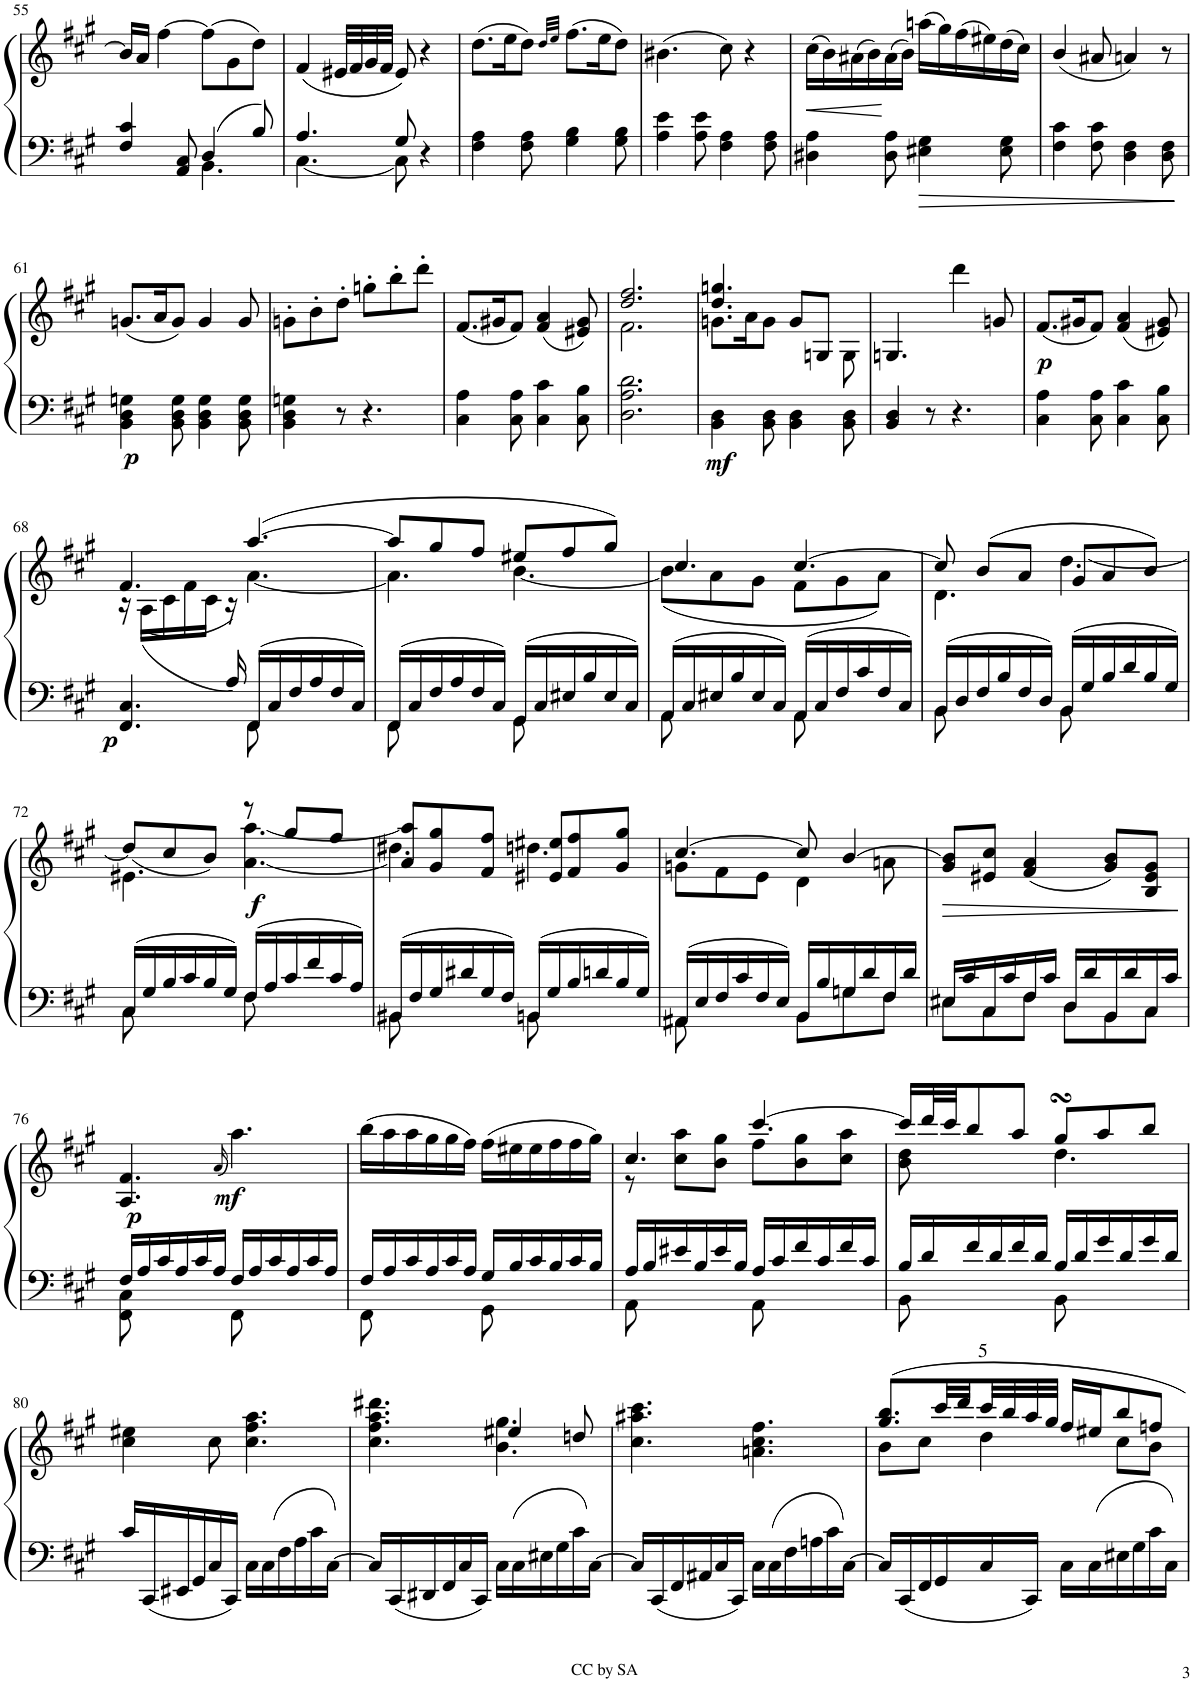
**kern	**kern	**dynam
*part1	*part1	*part1
*staff2	*staff1	*staff1/2
*I"Piano	*	*
*I'Pno	*	*
!!LO:PB:g=z
*clefF4	*clefG2	*
*k[f#c#g#]	*k[f#c#g#]	*
*M6/8	*M6/8	*
=55	=55	=55
*^	*	*
4F#/ 4c#/	4.ryy	16b/LL]	.
.	.	16a/JJ	.
.	.	[4ff#\	.
8AA/ 8C#/	.	.	.
4D/	4.BB\	(8ff#\L]	.
.	.	8g#\	.
8B/	.	8dd\J)	.
=56	=56	=56	=56
4.A/	[4.C#\	(4f#/	.
.	.	32e#X/LLL	.
.	.	32f#/	.
.	.	32g#/	.
.	.	32f#/JJJ	.
8G#/	8C#\]	8e#/)	.
4r	4ryy	4r	.
*v	*v	*	*
=57	=57	=57
4F#\ 4A\	(8.dd\L	.
.	16ee\K	.
8F#\ 8A\	8dd\J)	.
.	32qdd/LLL	.
.	32qee/JJJ	.
4G#\ 4B\	(8.ff#\L	.
.	16ee\K	.
8G#\ 8B\	8dd\J)	.
=58	=58	=58
4A\ 4e\	(4.b#X\	.
8A\ 8e\	.	.
4F#\ 4A\	8cc#\)	.
.	4r	.
8F#\ 8A\	.	.
=59	=59	=59
!	!	!LO:HP:b
4D#X\ 4A\	(16cc#\LL	<
.	16b\)	.
.	(16a#X\	.
.	16b\)	.
8D#\ 8A\	(16a#\	.
.	16b\JJ)	.
4E#X\ 4G#\	(16aan\LL	.
.	16gg#\)	.
.	(16ff#\	.
.	16ee#X\)	.
8E#\ 8G#\	(16dd\	.
.	16cc#\JJ)	.
.	.	[
=60	=60	=60
4F#\ 4c#\	(4b/	.
8F#\ 8c#\	8a#X/	.
4D\ 4F#\	4an/)	.
8D\ 8F#\	8r	.
!!LO:LB:g=z
=61	=61	=61
!	!	!LO:DY:b=2
4BB\ 4D\ 4Gn\	(8.gn/L	p
.	16a/K	.
8BB\ 8D\ 8G\	8g/J)	.
4BB\ 4D\ 4G\	4g/	.
8BB\ 8D\ 8G\	8g/	.
=62	=62	=62
4BB\ 4D\ 4Gn\	8gn'\L	.
.	8b'\	.
8r	8dd'\J	.
4.r	8ggn'\L	.
.	8bb'\	.
.	8ddd'\J	.
=63	=63	=63
4C#\ 4A\	(8.f#/L	.
.	16g#X/K	.
8C#\ 8A\	8f#/J)	.
4C#\ 4c#\	(4f#/ 4a/	.
8C#\ 8B\	8e#X/ 8g#/)	.
=64	=64	=64
*	*^	*
2.D\ 2.A\ 2.d\	2.dd/ 2.ff#/	2.f#\	.
=65	=65	=65	=65
!	!	!	!LO:DY:b=2
4BB\ 4D\	8.gn\L	4.dd/ 4.ggn/	mf
.	16a\K	.	.
8BB\ 8D\	8g\J	.	.
4BB\ 4D\	8g/L	4.ryy	.
.	8Gn/J	.	.
8BB\ 8D\	8G\	.	.
*	*v	*v	*
=66	=66	=66
4BB/ 4D/	4.Gn/	.
8r	.	.
4.r	4ddd\	.
.	8gn/	.
=67	=67	=67
!	!	!LO:DY:b
4C#\ 4A\	(8.f#/L	p
.	16g#X/K	.
8C#\ 8A\	8f#/J)	.
4C#\ 4c#\	(4f#/ 4a/	.
8C#\ 8B\	8e#X/ 8g#/)	.
!!LO:LB:g=z
=68	=68	=68
*^	*^	*
!	!	!	!	!LO:DY:b=2
4.FF#/ 4.C#/	16ryy	4.f#/	16r	p
*v	*v	*	*	*
.	.	((16A\LL	.
.	.	16c#\	.
.	.	16f#\	.
.	.	16c#\JJ	.
*^	*	*	*
.	16A/)	.	16r)	.
16FF#/LL	8FF#\	([4.aa/	[4.a\	.
16C#/	.	.	.	.
16F#/	4ryy	.	.	.
16A/	.	.	.	.
16F#/	.	.	.	.
16C#/JJ	.	.	.	.
=69	=69	=69	=69	=69
16FF#/LL	8FF#\	8aa/L]	4.a\]	.
16C#/	.	.	.	.
16F#/	4ryy	8gg#/	.	.
16A/	.	.	.	.
16F#/	.	8ff#/J	.	.
16C#/JJ	.	.	.	.
16GG#/LL	8GG#\	8ee#X/L	[4.b\	.
16C#/	.	.	.	.
16E#X/	4ryy	8ff#/	.	.
16B/	.	.	.	.
16E#/	.	8gg#/J)	.	.
16C#/JJ	.	.	.	.
=70	=70	=70	=70	=70
16AA/LL	8AA\	4.cc#/	(8b\L]	.
16C#/	.	.	.	.
16E#X/	4ryy	.	8a\	.
16B/	.	.	.	.
16E#/	.	.	8g#\J	.
16C#/JJ	.	.	.	.
16AA/LL	8AA\	[4.cc#/	8f#\L	.
16C#/	.	.	.	.
16F#/	4ryy	.	8g#\	.
16c#/	.	.	.	.
16F#/	.	.	8a\J)	.
16C#/JJ	.	.	.	.
=71	=71	=71	=71	=71
16BB/LL	8BB\	8cc#/]	4.d\	.
16D/	.	.	.	.
16F#/	4ryy	(8b/L	.	.
16B/	.	.	.	.
16F#/	.	8a/J	.	.
16D/JJ	.	.	.	.
16BB/LL	8BB\	8g#/L	[4.dd\	.
16G#/	.	.	.	.
16B/	4ryy	8a/	.	.
16d/	.	.	.	.
16B/	.	8b/J)	.	.
16G#/JJ	.	.	.	.
!!LO:LB:g=z	!!
=72	=72	=72	=72	=72
16C#/LL	8C#\	4.e#X\	(8dd/L]	.
16G#/	.	.	.	.
16B/	4ryy	.	8cc#/	.
16c#/	.	.	.	.
16B/	.	.	8b/J)	.
16G#/JJ	.	.	.	.
!	!	!	!	!LO:DY:b
16F#/LL	8F#\	8r	[4.a\ [4.aa\	f
16A/	.	.	.	.
16c#/	4ryy	8gg#/L	.	.
16f#/	.	.	.	.
16c#/	.	8ff#/J	.	.
16A/JJ	.	.	.	.
=73	=73	=73	=73	=73
16BB#X/LL	8BB#\	8a/] 8aa/]L	4.dd#X\	.
16F#/	.	.	.	.
16G#/	4ryy	8g#/ 8gg#/	.	.
16d#X/	.	.	.	.
16G#/	.	8f#/ 8ff#/J	.	.
16F#/JJ	.	.	.	.
16BBn/LL	8BB\	8e#X/ 8ee#X/L	4.ddn\	.
16G#/	.	.	.	.
16B/	4ryy	8f#/ 8ff#/	.	.
16dn/	.	.	.	.
16B/	.	8g#/ 8gg#/J	.	.
16G#/JJ	.	.	.	.
=74	=74	=74	=74	=74
16AA#X/LL	8AA#\	[4.cc#/	8gn\L	.
16E/	.	.	.	.
16F#/	4ryy	.	8f#\	.
16c#/	.	.	.	.
16F#/	.	.	8e\J	.
16E/JJ	.	.	.	.
16BB/LL	8BB\L	8cc#/]	4d\	.
16B/	.	.	.	.
16Gn/	8G\	[4b/	.	.
16d/	.	.	.	.
16F#/	8F#\J	.	8an\	.
16d/JJ	.	.	.	.
*	*	*v	*v	*
=75	=75	=75	=75
!	!	!	!LO:HP:b
16E#X/LL	8E#\L	8g#/ 8b/]L	>
16c#/	.	.	.
16C#/	8C#\	8e#X/ 8cc#/J	.
16c#/	.	.	.
16F#/	8F#\J	(4f#/ 4a/	.
16c#/JJ	.	.	.
16D/LL	8D\L	.	.
16d/	.	.	.
16BB/	8BB\	8g#/ 8b/L)	.
16d/	.	.	.
16C#/	8C#\J	8B/ 8e#/ 8g#/J	.
16c#/JJ	.	.	.
*v	*v	*	*
.	.	]
!!LO:LB:g=z
=76	=76	=76
*^	*	*
!	!	!	!LO:DY:b
*	*	*^	*
16F#/LL	8FF#\ 8C#\	4.A/ 4.f#/	4ryy	p
16A/	.	.	.	.
16c#/	4ryy	.	.	.
16A/	.	.	.	.
16c#/	.	.	16ryy	.
!	!	!	!	!LO:DY:b
16A/JJ	.	.	4..ryy	mf
.	.	(16qa/	.	.
16F#/LL	8FF#\	4.aa\)	.	.
16A/	.	.	.	.
16c#/	4ryy	.	.	.
16A/	.	.	.	.
16c#/	.	.	.	.
16A/JJ	.	.	.	.
*	*	*v	*v	*
=77	=77	=77	=77
16F#/LL	8FF#\	(16bb\LL	.
16A/	.	16aa\	.
16c#/	4ryy	16aa\	.
16A/	.	16gg#\	.
16c#/	.	16gg#\	.
16A/JJ	.	16ff#\JJ)	.
16G#/LL	8GG#\	(16ff#\LL	.
16B/	.	16ee#X\	.
16c#/	4ryy	16ee#\	.
16B/	.	16ff#\	.
16c#/	.	16ff#\	.
16B/JJ	.	16gg#\JJ)	.
=78	=78	=78	=78
*	*	*^	*
16A/LL	8AA\	4.cc#/	8r	.
16B/	.	.	.	.
16e#X/	4ryy	.	8cc#\ 8aa\L	.
16B/	.	.	.	.
16e#/	.	.	8b\ 8gg#\J	.
16B/JJ	.	.	.	.
16A/LL	8AA\	8ff#\L	[4.ccc#/	.
16c#/	.	.	.	.
16f#/	4ryy	8b\ 8gg#\	.	.
16c#/	.	.	.	.
16f#/	.	8cc#\ 8aa\J	.	.
16c#/JJ	.	.	.	.
=79	=79	=79	=79	=79
16B/LL	8BB\	16ccc#/LL]	8b\ 8dd\	.
16d/	.	32ddd/L	.	.
.	.	32ccc#/JJ	.	.
16f#/	4ryy	8bb/	4ryy	.
16d/	.	.	.	.
16f#/	.	8aa/J	.	.
16d/JJ	.	.	.	.
16B/LL	8BB\	8gg#sSsS/L	4.dd\	.
16d/	.	.	.	.
16g#/	4ryy	8aa/	.	.
16d/	.	.	.	.
16g#/	.	8bb/J	.	.
16d/JJ	.	.	.	.
*v	*v	*	*	*
*	*v	*v	*
!!LO:LB:g=z
=80	=80	=80
16c#/LL	4cc#\ 4ee#X\	.
16CC#/	.	.
16EE#X/	.	.
16GG#/	.	.
16C#/	8cc#\	.
16CC#/JJ	.	.
16C#\LL	4.cc#\ 4.ff#\ 4.aa\	.
16C#\	.	.
16F#\	.	.
16A\	.	.
16c#\	.	.
[16C#\JJ	.	.
=81	=81	=81
*	*^	*
16C#/LL]	4.cc#\ 4.ff#\ 4.aa\ 4.ddd#X\	4.ryy	.
16CC#/	.	.	.
16DD#X/	.	.	.
16FF#/	.	.	.
16C#/	.	.	.
16CC#/JJ	.	.	.
16C#\LL	4ee#X/	4.b\ 4.gg#\	.
16C#\	.	.	.
16E#X\	.	.	.
16G#\	.	.	.
16c#\	8ddn/	.	.
[16C#\JJ	.	.	.
*	*v	*v	*
=82	=82	=82
16C#/LL]	4.cc#\ 4.aa#X\ 4.ccc#\	.
16CC#/	.	.
16FF#/	.	.
16AA#X/	.	.
16C#/	.	.
16CC#/JJ	.	.
16C#\LL	4.an\ 4.cc#\ 4.ff#\	.
16C#\	.	.
16F#\	.	.
16An\	.	.
16c#\	.	.
[16C#\JJ	.	.
=83	=83	=83
*	*^	*
16C#/LL]	8.gg#/ 8.bb/L	8b\L	.
16CC#/	.	.	.
16FF#/	.	8cc#\J	.
16GG#/	32ccc#/LL	.	.
.	32ddd/	.	.
!	!LO:TX:a:t=5	!	!
16C#/	32ccc#/	4dd\	.
.	32bb/	.	.
16CC#/JJ	32aa/	.	.
.	32gg#/JJJ	.	.
16C#\LL	16ff#/LL	.	.
16C#\	16ee#X/J	.	.
16E#X\	8bb/	8cc#\L	.
16G#\	.	.	.
16c#\	8ffn/J	8b\J	.
16C#\JJ	.	.	.
*	*v	*v	*
=	=	=
*-	*-	*-
